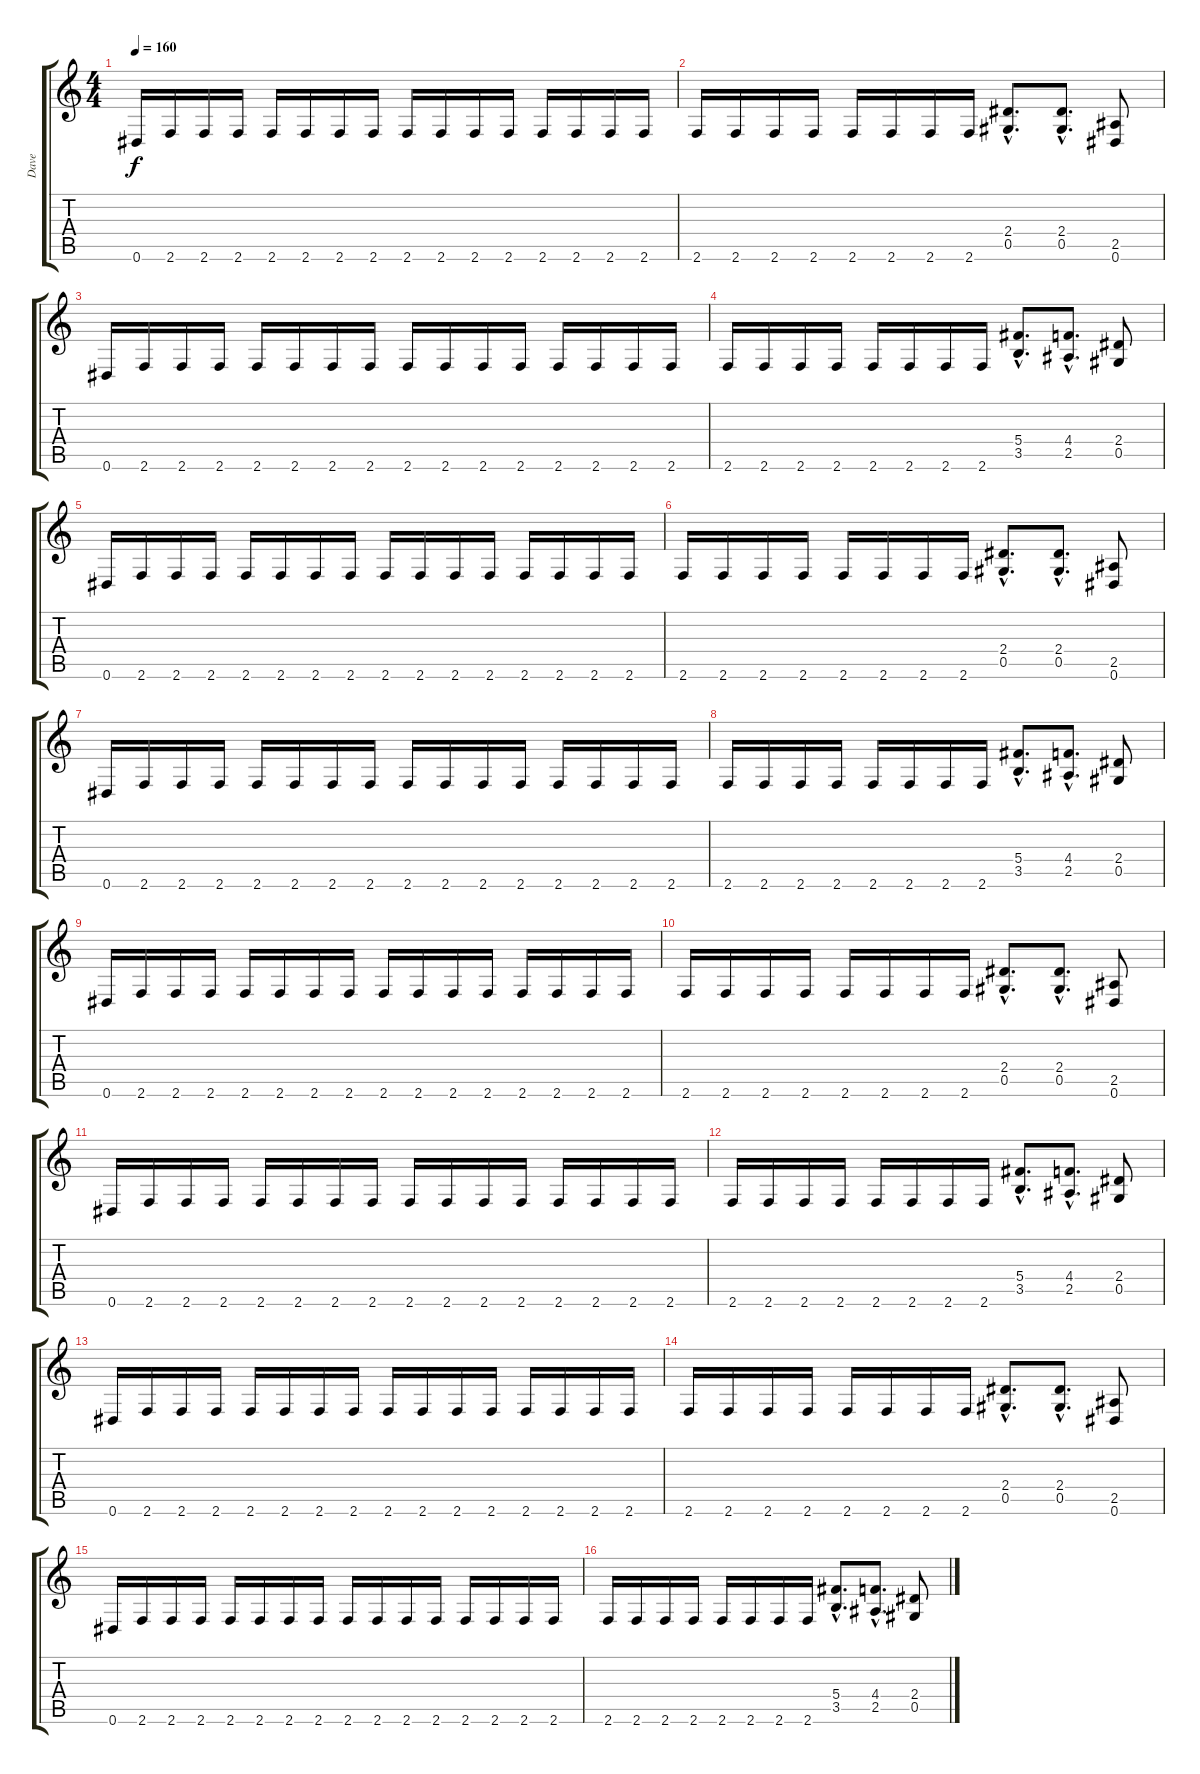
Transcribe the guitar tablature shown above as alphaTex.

\track ("Dave" "Dave") {instrument distortionguitar}
\staff {score tabs}
\tuning (Eb4 Bb3 Gb3 Db3 Ab2 Eb2) {hide}
\ts (4 4)
\tempo 160
\clef g2
\ks c
0.6.16{dy f} 2.6.16 2.6.16 2.6.16 2.6.16 2.6.16 2.6.16 2.6.16 2.6.16 2.6.16 2.6.16 2.6.16 2.6.16 2.6.16 2.6.16 2.6.16 |
2.6.16 2.6.16 2.6.16 2.6.16 2.6.16 2.6.16 2.6.16 2.6.16 (2.4{hac} 0.5{hac}).8{d} (2.4{hac} 0.5{hac}).8{d} (2.5 0.6).8 |
0.6.16 2.6.16 2.6.16 2.6.16 2.6.16 2.6.16 2.6.16 2.6.16 2.6.16 2.6.16 2.6.16 2.6.16 2.6.16 2.6.16 2.6.16 2.6.16 |
2.6.16 2.6.16 2.6.16 2.6.16 2.6.16 2.6.16 2.6.16 2.6.16 (5.4{hac} 3.5{hac}).8{d} (4.4{hac} 2.5{hac}).8{d} (2.4 0.5).8 |
0.6.16 2.6.16 2.6.16 2.6.16 2.6.16 2.6.16 2.6.16 2.6.16 2.6.16 2.6.16 2.6.16 2.6.16 2.6.16 2.6.16 2.6.16 2.6.16 |
2.6.16 2.6.16 2.6.16 2.6.16 2.6.16 2.6.16 2.6.16 2.6.16 (2.4{hac} 0.5{hac}).8{d} (2.4{hac} 0.5{hac}).8{d} (2.5 0.6).8 |
0.6.16 2.6.16 2.6.16 2.6.16 2.6.16 2.6.16 2.6.16 2.6.16 2.6.16 2.6.16 2.6.16 2.6.16 2.6.16 2.6.16 2.6.16 2.6.16 |
2.6.16 2.6.16 2.6.16 2.6.16 2.6.16 2.6.16 2.6.16 2.6.16 (5.4{hac} 3.5{hac}).8{d} (4.4{hac} 2.5{hac}).8{d} (2.4 0.5).8 |
0.6.16 2.6.16 2.6.16 2.6.16 2.6.16 2.6.16 2.6.16 2.6.16 2.6.16 2.6.16 2.6.16 2.6.16 2.6.16 2.6.16 2.6.16 2.6.16 |
2.6.16 2.6.16 2.6.16 2.6.16 2.6.16 2.6.16 2.6.16 2.6.16 (2.4{hac} 0.5{hac}).8{d} (2.4{hac} 0.5{hac}).8{d} (2.5 0.6).8 |
0.6.16 2.6.16 2.6.16 2.6.16 2.6.16 2.6.16 2.6.16 2.6.16 2.6.16 2.6.16 2.6.16 2.6.16 2.6.16 2.6.16 2.6.16 2.6.16 |
2.6.16 2.6.16 2.6.16 2.6.16 2.6.16 2.6.16 2.6.16 2.6.16 (5.4{hac} 3.5{hac}).8{d} (4.4{hac} 2.5{hac}).8{d} (2.4 0.5).8 |
0.6.16 2.6.16 2.6.16 2.6.16 2.6.16 2.6.16 2.6.16 2.6.16 2.6.16 2.6.16 2.6.16 2.6.16 2.6.16 2.6.16 2.6.16 2.6.16 |
2.6.16 2.6.16 2.6.16 2.6.16 2.6.16 2.6.16 2.6.16 2.6.16 (2.4{hac} 0.5{hac}).8{d} (2.4{hac} 0.5{hac}).8{d} (2.5 0.6).8 |
0.6.16 2.6.16 2.6.16 2.6.16 2.6.16 2.6.16 2.6.16 2.6.16 2.6.16 2.6.16 2.6.16 2.6.16 2.6.16 2.6.16 2.6.16 2.6.16 |
2.6.16 2.6.16 2.6.16 2.6.16 2.6.16 2.6.16 2.6.16 2.6.16 (5.4{hac} 3.5{hac}).8{d} (4.4{hac} 2.5{hac}).8{d} (2.4 0.5).8
